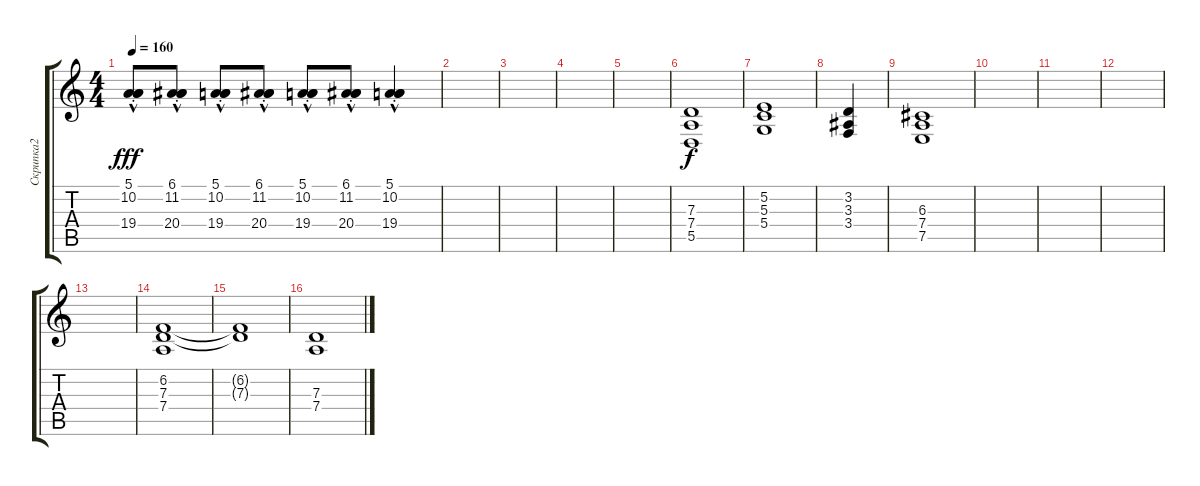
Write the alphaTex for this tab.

\track ("Скрипка2" "Скрипка2") {instrument stringensemble2}
\staff {score tabs}
\tuning (E4 B3 G3 D3 A2 E2) {hide}
\ts (4 4)
\tempo 160
\clef g2
\ks c
(5.1 10.2{hac st} 19.4).8{dy fff} (6.1 11.2{hac st} 20.4).8 (5.1 10.2{hac st} 19.4).8 (6.1 11.2{hac st} 20.4).8 (5.1 10.2{hac st} 19.4).8 (6.1 11.2{hac st} 20.4).8 (5.1 10.2{hac st} 19.4).4 |
|
|
|
|
(7.3 7.4 5.5).1{dy f} |
(5.2 5.3 5.4).1 |
(3.2 3.3 3.4).4 |
(6.3 7.4 7.5).1 |
|
|
|
|
(6.2 7.3 7.4).1 |
(6.2{t} 7.3{t}).1 |
(7.3 7.4).1
